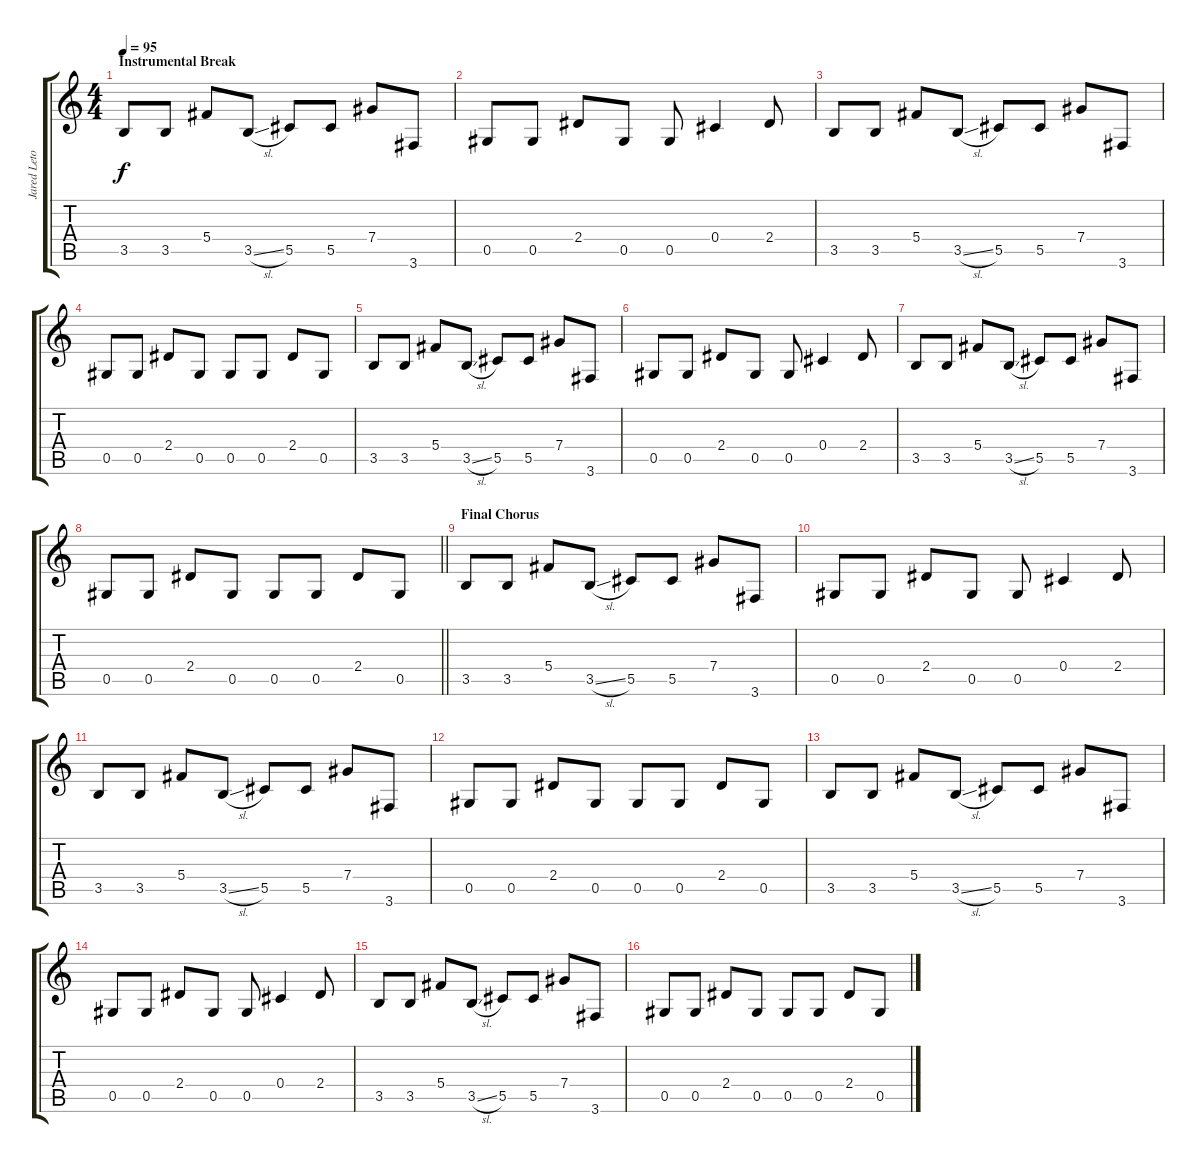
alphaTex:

\track ("Jared Leto (Rhythm Guitar)" "Jared Leto") {instrument electricguitarclean}
\staff {score tabs}
\tuning (Eb4 Bb3 Gb3 Db3 Ab2 Eb2) {hide}
\ts (4 4)
\section ("" "Instrumental Break")
\tempo 95
\clef g2
\ks c
3.5.8{dy f volume 16} 3.5.8 5.4.8 3.5{sl}.8 5.5.8 5.5.8 7.4.8 3.6.8 |
0.5.8 0.5.8 2.4.8 0.5.8 0.5.8 0.4.4 2.4.8 |
3.5.8 3.5.8 5.4.8 3.5{sl}.8 5.5.8 5.5.8 7.4.8 3.6.8 |
0.5.8 0.5.8 2.4.8 0.5.8 0.5.8 0.5.8 2.4.8 0.5.8 |
3.5.8 3.5.8 5.4.8 3.5{sl}.8 5.5.8 5.5.8 7.4.8 3.6.8 |
0.5.8 0.5.8 2.4.8 0.5.8 0.5.8 0.4.4 2.4.8 |
3.5.8 3.5.8 5.4.8 3.5{sl}.8 5.5.8 5.5.8 7.4.8 3.6.8 |
\barLineRight lightlight
0.5.8 0.5.8 2.4.8 0.5.8 0.5.8 0.5.8 2.4.8 0.5.8 |
\section ("" "Final Chorus")
3.5.8 3.5.8 5.4.8 3.5{sl}.8 5.5.8 5.5.8 7.4.8 3.6.8 |
0.5.8 0.5.8 2.4.8 0.5.8 0.5.8 0.4.4 2.4.8 |
3.5.8 3.5.8 5.4.8 3.5{sl}.8 5.5.8 5.5.8 7.4.8 3.6.8 |
0.5.8 0.5.8 2.4.8 0.5.8 0.5.8 0.5.8 2.4.8 0.5.8 |
3.5.8 3.5.8 5.4.8 3.5{sl}.8 5.5.8 5.5.8 7.4.8 3.6.8 |
0.5.8 0.5.8 2.4.8 0.5.8 0.5.8 0.4.4 2.4.8 |
3.5.8 3.5.8 5.4.8 3.5{sl}.8 5.5.8 5.5.8 7.4.8 3.6.8 |
0.5.8 0.5.8 2.4.8 0.5.8 0.5.8 0.5.8 2.4.8 0.5.8
